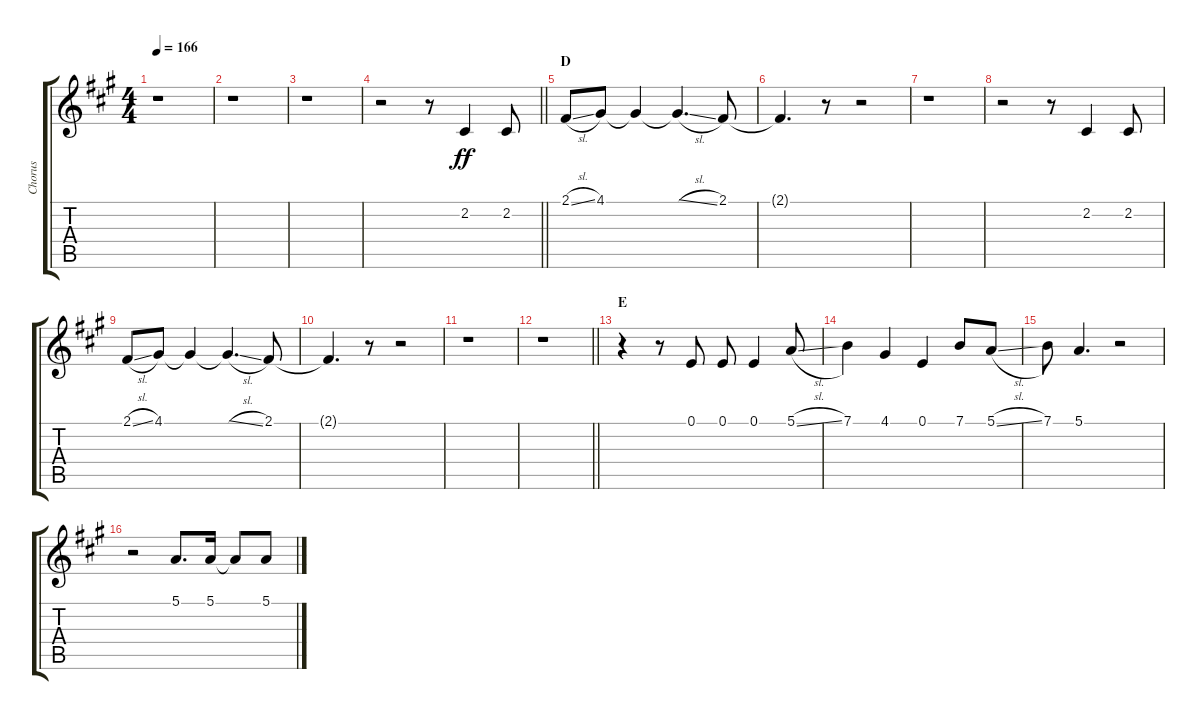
\track ("Chorus" "Chorus") {instrument voiceoohs}
\staff {score tabs}
\tuning (E4 B3 G3 D3 A2 E2) {hide}
\ts (4 4)
\tempo 166
\clef g2
\ks a
r.1{dy ff} |
r.1 |
r.1 |
\barLineRight lightlight
r.2 r.8 2.2.4 2.2.8 |
\section ("" "D")
2.1{sl}.8 4.1.8 4.1{t}.4 4.1{sl t}.4{d} 2.1.8 |
2.1{t}.4{d} r.8 r.2 |
r.1 |
r.2 r.8 2.2.4 2.2.8 |
2.1{sl}.8 4.1.8 4.1{t}.4 4.1{sl t}.4{d} 2.1.8 |
2.1{t}.4{d} r.8 r.2 |
r.1 |
\barLineRight lightlight
r.1 |
\section ("" "E")
r.4 r.8 0.1.8 0.1.8 0.1.4 5.1{sl}.8 |
7.1.4 4.1.4 0.1.4 7.1.8 5.1{sl}.8 |
7.1.8 5.1.4{d} r.2 |
r.2 5.1.8{d} 5.1.16 5.1{t}.8 5.1{sl}.8
